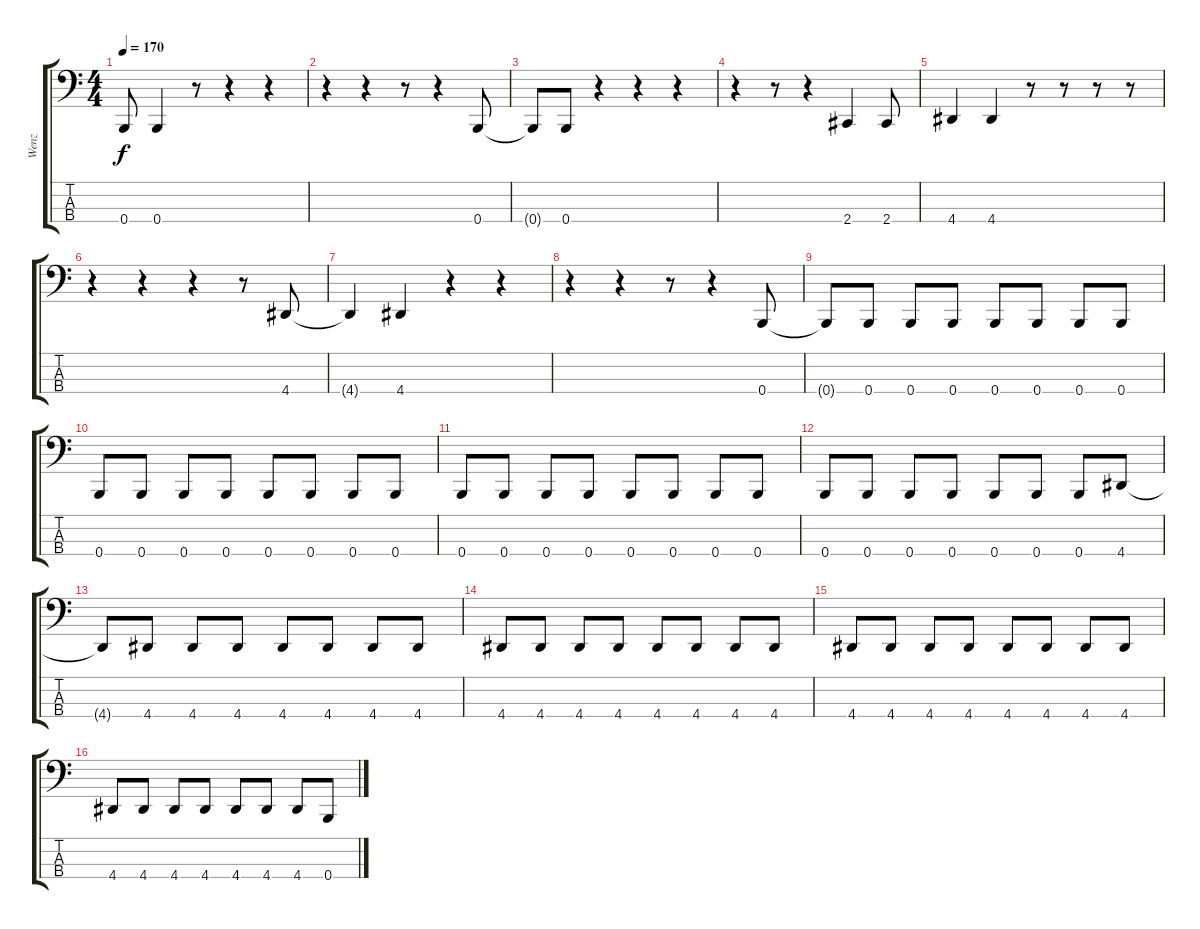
\track ("Wenz" "Wenz") {instrument electricbasspick}
\staff {score tabs}
\tuning (E2 B1 Gb1 B0) {hide}
\ts (4 4)
\tempo 170
\clef f4
\ks c
0.4.8{dy f} 0.4.4 r.8 r.4 r.4 |
r.4 r.4 r.8 r.4 0.4.8 |
0.4{t}.8 0.4.8 r.4 r.4 r.4 |
r.4 r.8 r.4 2.4.4 2.4.8 |
4.4.4 4.4.4 r.8 r.8 r.8 r.8 |
r.4 r.4 r.4 r.8 4.4.8 |
4.4{t}.4 4.4.4 r.4 r.4 |
r.4 r.4 r.8 r.4 0.4.8 |
0.4{t}.8 0.4.8 0.4.8 0.4.8 0.4.8 0.4.8 0.4.8 0.4.8 |
0.4.8 0.4.8 0.4.8 0.4.8 0.4.8 0.4.8 0.4.8 0.4.8 |
0.4.8 0.4.8 0.4.8 0.4.8 0.4.8 0.4.8 0.4.8 0.4.8 |
0.4.8 0.4.8 0.4.8 0.4.8 0.4.8 0.4.8 0.4.8 4.4.8 |
4.4{t}.8 4.4.8 4.4.8 4.4.8 4.4.8 4.4.8 4.4.8 4.4.8 |
4.4.8 4.4.8 4.4.8 4.4.8 4.4.8 4.4.8 4.4.8 4.4.8 |
4.4.8 4.4.8 4.4.8 4.4.8 4.4.8 4.4.8 4.4.8 4.4.8 |
4.4.8 4.4.8 4.4.8 4.4.8 4.4.8 4.4.8 4.4.8 0.4.8
